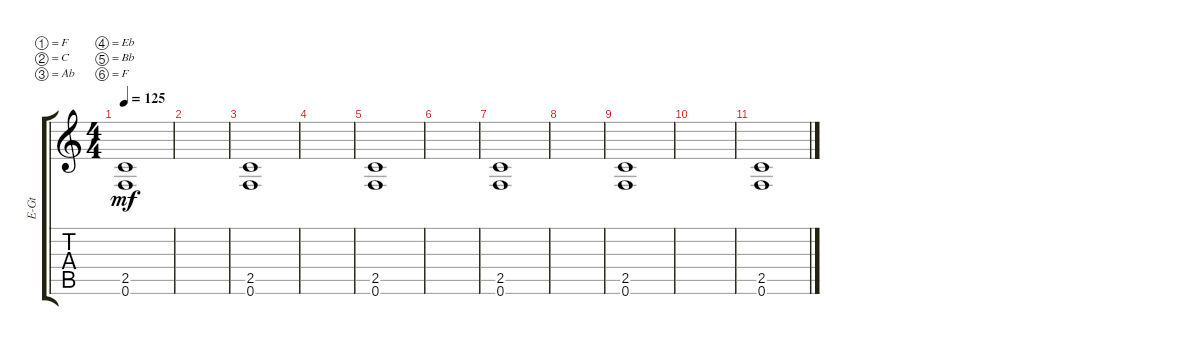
\track ("колокол" "E-Gt") {instrument electricguitarclean}
\staff {score tabs}
\tuning (F4 C4 Ab3 Eb3 Bb2 F2)
\ts (4 4)
\tempo 125
\clef g2
\scale
0.333333
\ks c
(0.6 2.5).1{dy mf} |
\scale
0.333333 |
\scale
0.333333 (0.6 2.5).1 |
\scale
0.333333 |
\scale
0.333333 (0.6 2.5).1 |
\scale
0.333333 |
\scale
0.333333 (0.6 2.5).1 |
\scale
0.333333 |
\scale
0.333333 (0.6 2.5).1 |
\scale
0.333333 |
\scale
0.333333 (0.6 2.5).1 |
\scale
0.333333 |
\scale
0.333333 |
\scale
0.333333 |
\scale
0.333333 |
\scale
0.333333
